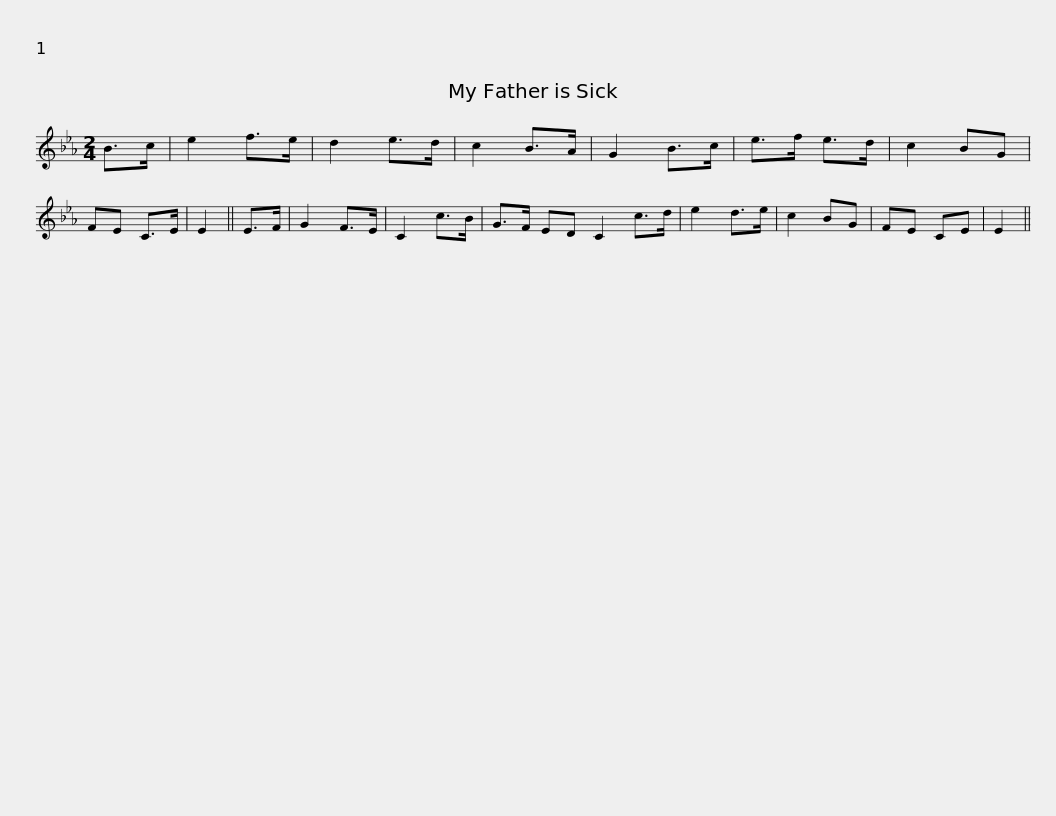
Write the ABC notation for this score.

X:1
L:1/8
M:2/4
I:linebreak $
K:Eb
V:1 treble
V:1
 B>c | e2 f>e | d2 e>d | c2 B>A | G2 B>c | %5
 e>f e>d | c2 BG | FE C>E | E2 || E>F | %10
 G2 F>E | C2 c>B |$ G>F ED C2 c>d | e2 d>e | c2 BG | %15
 FE CE | E2 || %17
